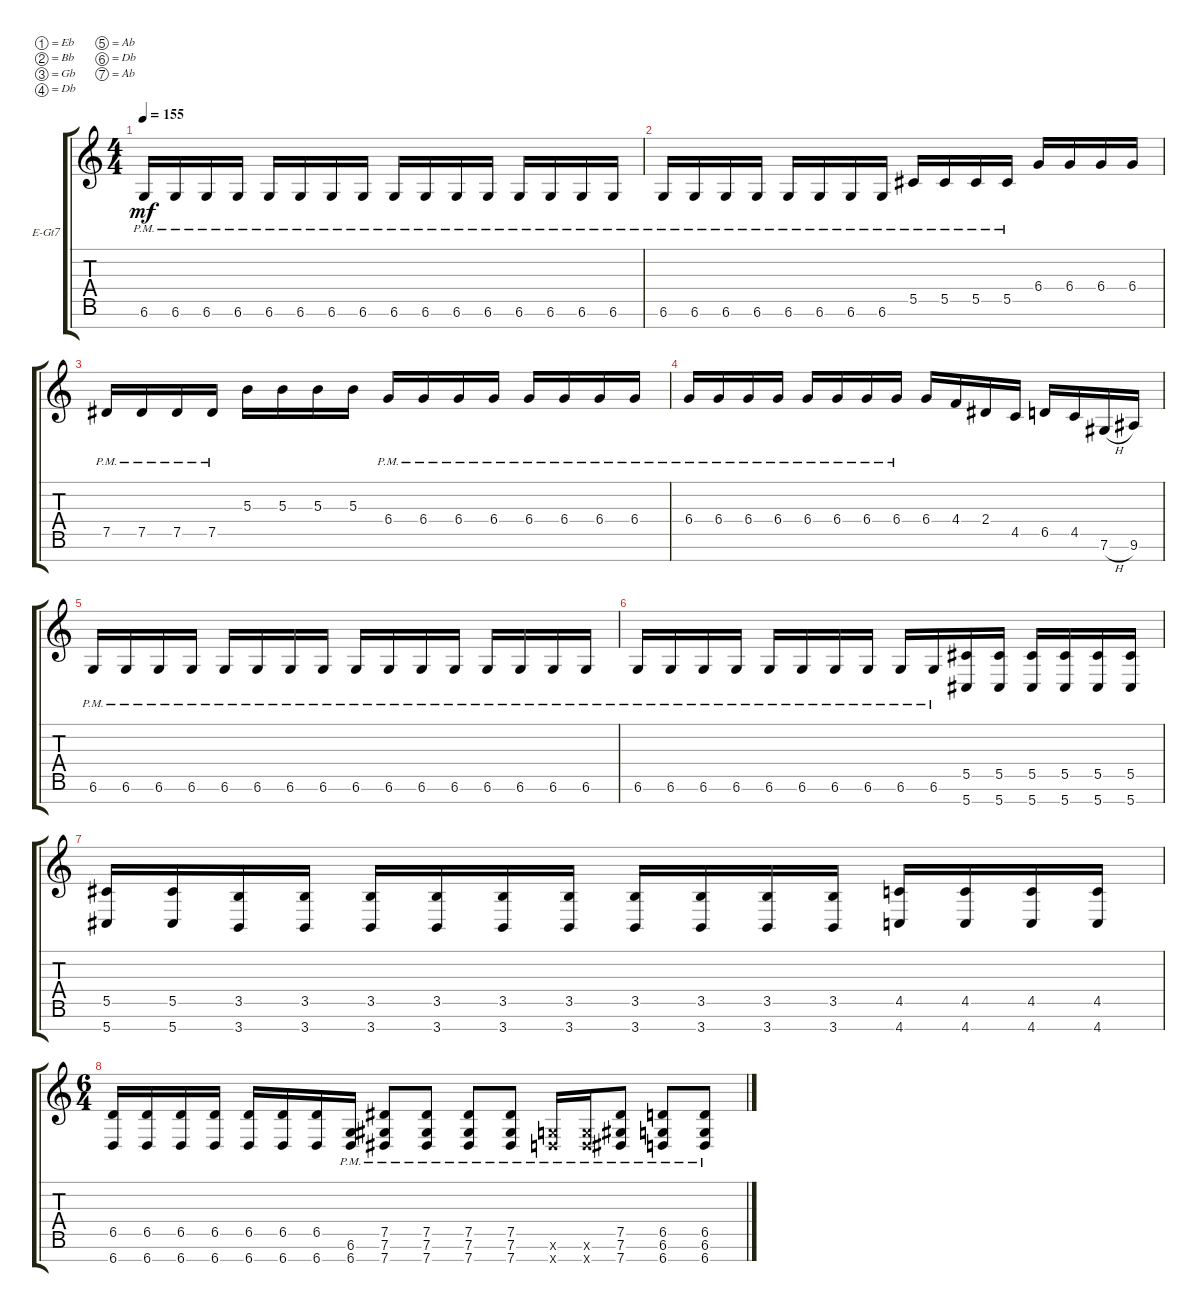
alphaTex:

\defaultSystemsLayout 4
\bracketExtendMode groupsimilarinstruments
\firstSystemTrackNameOrientation horizontal
\otherSystemsTrackNameOrientation horizontal
\track ("Electric Guitar" "E-Gt7") {instrument distortionguitar}
\staff {score tabs}
\tuning (Eb4 Bb3 Gb3 Db3 Ab2 Db2 Ab1)
\ts (4 4)
\tempo 155
\clef g2
\ks c
6.6{pm}.16{dy mf} 6.6{pm}.16 6.6{pm}.16 6.6{pm}.16 6.6{pm}.16 6.6{pm}.16 6.6{pm}.16 6.6{pm}.16 6.6{pm}.16 6.6{pm}.16 6.6{pm}.16 6.6{pm}.16 6.6{pm}.16 6.6{pm}.16 6.6{pm}.16 6.6{pm}.16 |
6.6{pm}.16 6.6{pm}.16 6.6{pm}.16 6.6{pm}.16 6.6{pm}.16 6.6{pm}.16 6.6{pm}.16 6.6{pm}.16 5.5{pm}.16 5.5{pm}.16 5.5{pm}.16 5.5{pm}.16 6.4.16 6.4.16 6.4.16 6.4.16 |
7.5{pm}.16 7.5{pm}.16 7.5{pm}.16 7.5{pm}.16 5.3.16 5.3.16 5.3.16 5.3.16 6.4{pm}.16 6.4{pm}.16 6.4{pm}.16 6.4{pm}.16 6.4{pm}.16 6.4{pm}.16 6.4{pm}.16 6.4{pm}.16 |
6.4{pm}.16 6.4{pm}.16 6.4{pm}.16 6.4{pm}.16 6.4{pm}.16 6.4{pm}.16 6.4{pm}.16 6.4{pm}.16 6.4.16 4.4.16 2.4.16 4.5.16 6.5.16 4.5.16 7.6{h}.16 9.6.16 |
6.6{pm}.16 6.6{pm}.16 6.6{pm}.16 6.6{pm}.16 6.6{pm}.16 6.6{pm}.16 6.6{pm}.16 6.6{pm}.16 6.6{pm}.16 6.6{pm}.16 6.6{pm}.16 6.6{pm}.16 6.6{pm}.16 6.6{pm}.16 6.6{pm}.16 6.6{pm}.16 |
6.6{pm}.16 6.6{pm}.16 6.6{pm}.16 6.6{pm}.16 6.6{pm}.16 6.6{pm}.16 6.6{pm}.16 6.6{pm}.16 6.6{pm}.16 6.6{pm}.16 (5.5 5.7).16 (5.5 5.7).16 (5.5 5.7).16 (5.5 5.7).16 (5.5 5.7).16 (5.5 5.7).16 |
(5.5 5.7).16 (5.5 5.7).16 (3.5 3.7).16 (3.5 3.7).16 (3.5 3.7).16 (3.5 3.7).16 (3.5 3.7).16 (3.5 3.7).16 (3.5 3.7).16 (3.5 3.7).16 (3.5 3.7).16 (3.5 3.7).16 (4.5 4.7).16 (4.5 4.7).16 (4.5 4.7).16 (4.5 4.7).16 |
\ts (6 4)
(6.5 6.7).16 (6.5 6.7).16 (6.5 6.7).16 (6.5 6.7).16 (6.5 6.7).16 (6.5 6.7).16 (6.5 6.7).16 (6.6{pm} 6.7{pm}).16 (7.6{pm} 7.5{pm} 7.7{pm}).8 (7.6{pm} 7.5{pm} 7.7{pm}).8 (7.6{pm} 7.5{pm} 7.7{pm}).8 (7.6{pm} 7.5{pm} 7.7{pm}).8 (6.6{pm x} 6.7{pm x}).16 (6.6{pm x} 6.7{pm x}).16 (7.6{pm} 7.5{pm} 7.7{pm}).8 (6.6{pm} 6.7{pm} 6.5{pm}).8 (6.6{pm} 6.7{pm} 6.5{pm}).8
